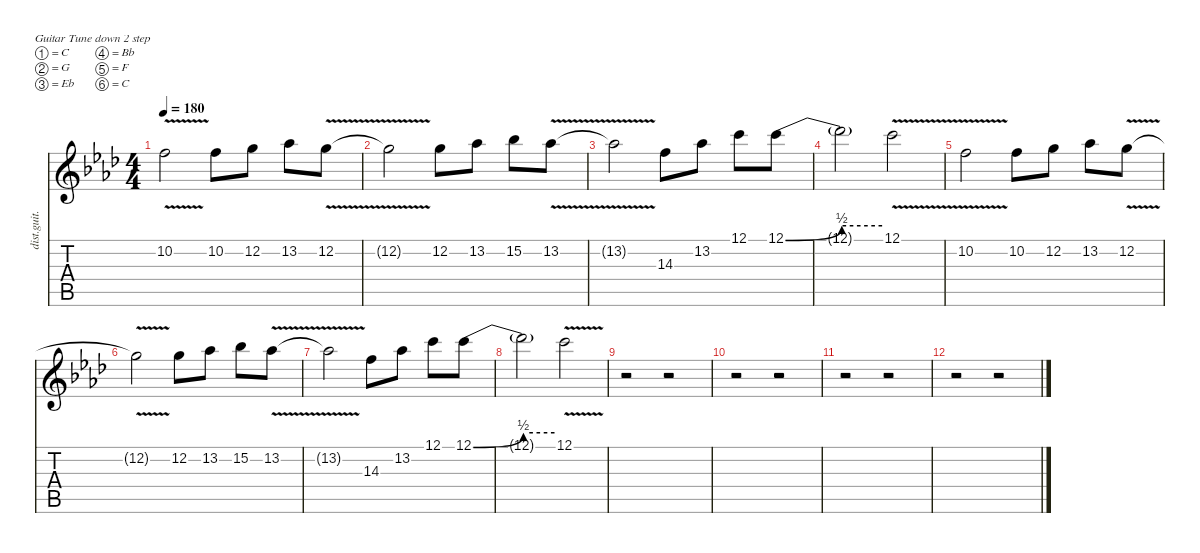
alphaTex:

\defaultSystemsLayout 4
\hideDynamics
\bracketExtendMode nobrackets
\track ("Gtr.4" "dist.guit.") {instrument distortionguitar}
\staff {score tabs}
\tuning (C4 G3 Eb3 Bb2 F2 C2)
\ts (4 4)
\tempo 180
\clef g2
\ks fminor
10.2{v acc forcenatural}.2{dy f} 10.2{acc forcenatural}.8 12.2{acc forcenatural}.8 13.2{acc b}.8 12.2{v acc forcenatural}.8 |
12.2{v t acc forcenatural}.2 12.2{acc forcenatural}.8 13.2{acc b}.8 15.2{acc b}.8 13.2{v acc b}.8 |
13.2{v t acc b}.2 14.3{acc forcenatural}.8 13.2{acc b}.8 12.1{acc forcenatural}.8 12.1{be (bend 0 0 60 2) acc forcenatural}.8 |
12.1{be (hold 0 2 60 2) t}.2 12.1{v acc forcenatural}.2 |
10.2{v acc forcenatural}.2 10.2{acc forcenatural}.8 12.2{acc forcenatural}.8 13.2{acc b}.8 12.2{v acc forcenatural}.8 |
12.2{v t acc forcenatural}.2 12.2{acc forcenatural}.8 13.2{acc b}.8 15.2{acc b}.8 13.2{v acc b}.8 |
13.2{v t acc b}.2 14.3{acc forcenatural}.8 13.2{acc b}.8 12.1{acc forcenatural}.8 12.1{be (bend 0 0 60 2) acc forcenatural}.8 |
12.1{be (hold 0 2 60 2) t}.2 12.1{v acc forcenatural}.2 |
r.2 r.2 |
r.2 r.2 |
r.2 r.2 |
r.2 r.2
